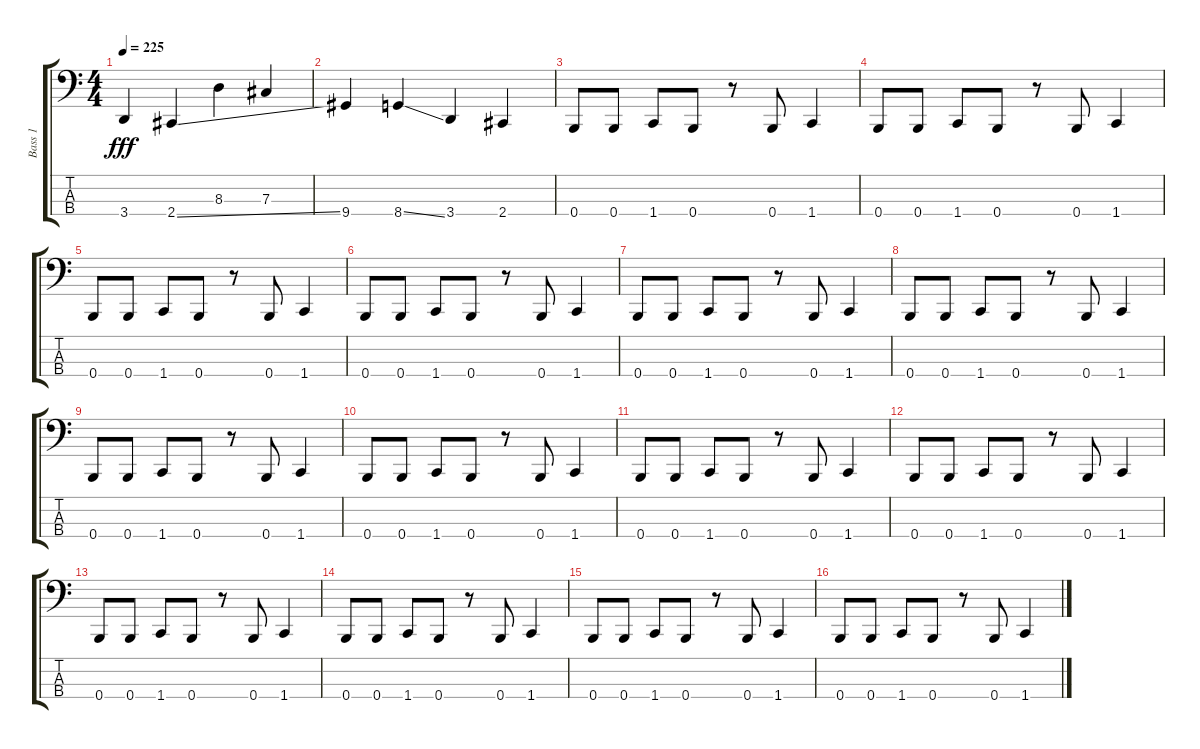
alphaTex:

\track ("Bass 1" "Bass 1") {instrument electricbasspick}
\staff {score tabs}
\tuning (E2 B1 Gb1 B0) {hide}
\ts (4 4)
\tempo 225
\clef f4
\ks c
3.4.4{dy fff} 2.4{ss}.4 8.3.4 7.3.4 |
9.4.4 8.4{ss}.4 3.4.4 2.4.4 |
0.4.8 0.4.8 1.4.8 0.4.8 r.8 0.4.8 1.4.4 |
0.4.8 0.4.8 1.4.8 0.4.8 r.8 0.4.8 1.4.4 |
0.4.8 0.4.8 1.4.8 0.4.8 r.8 0.4.8 1.4.4 |
0.4.8 0.4.8 1.4.8 0.4.8 r.8 0.4.8 1.4.4 |
0.4.8 0.4.8 1.4.8 0.4.8 r.8 0.4.8 1.4.4 |
0.4.8 0.4.8 1.4.8 0.4.8 r.8 0.4.8 1.4.4 |
0.4.8 0.4.8 1.4.8 0.4.8 r.8 0.4.8 1.4.4 |
0.4.8 0.4.8 1.4.8 0.4.8 r.8 0.4.8 1.4.4 |
0.4.8 0.4.8 1.4.8 0.4.8 r.8 0.4.8 1.4.4 |
0.4.8 0.4.8 1.4.8 0.4.8 r.8 0.4.8 1.4.4 |
0.4.8 0.4.8 1.4.8 0.4.8 r.8 0.4.8 1.4.4 |
0.4.8 0.4.8 1.4.8 0.4.8 r.8 0.4.8 1.4.4 |
0.4.8 0.4.8 1.4.8 0.4.8 r.8 0.4.8 1.4.4 |
0.4.8 0.4.8 1.4.8 0.4.8 r.8 0.4.8 1.4.4
